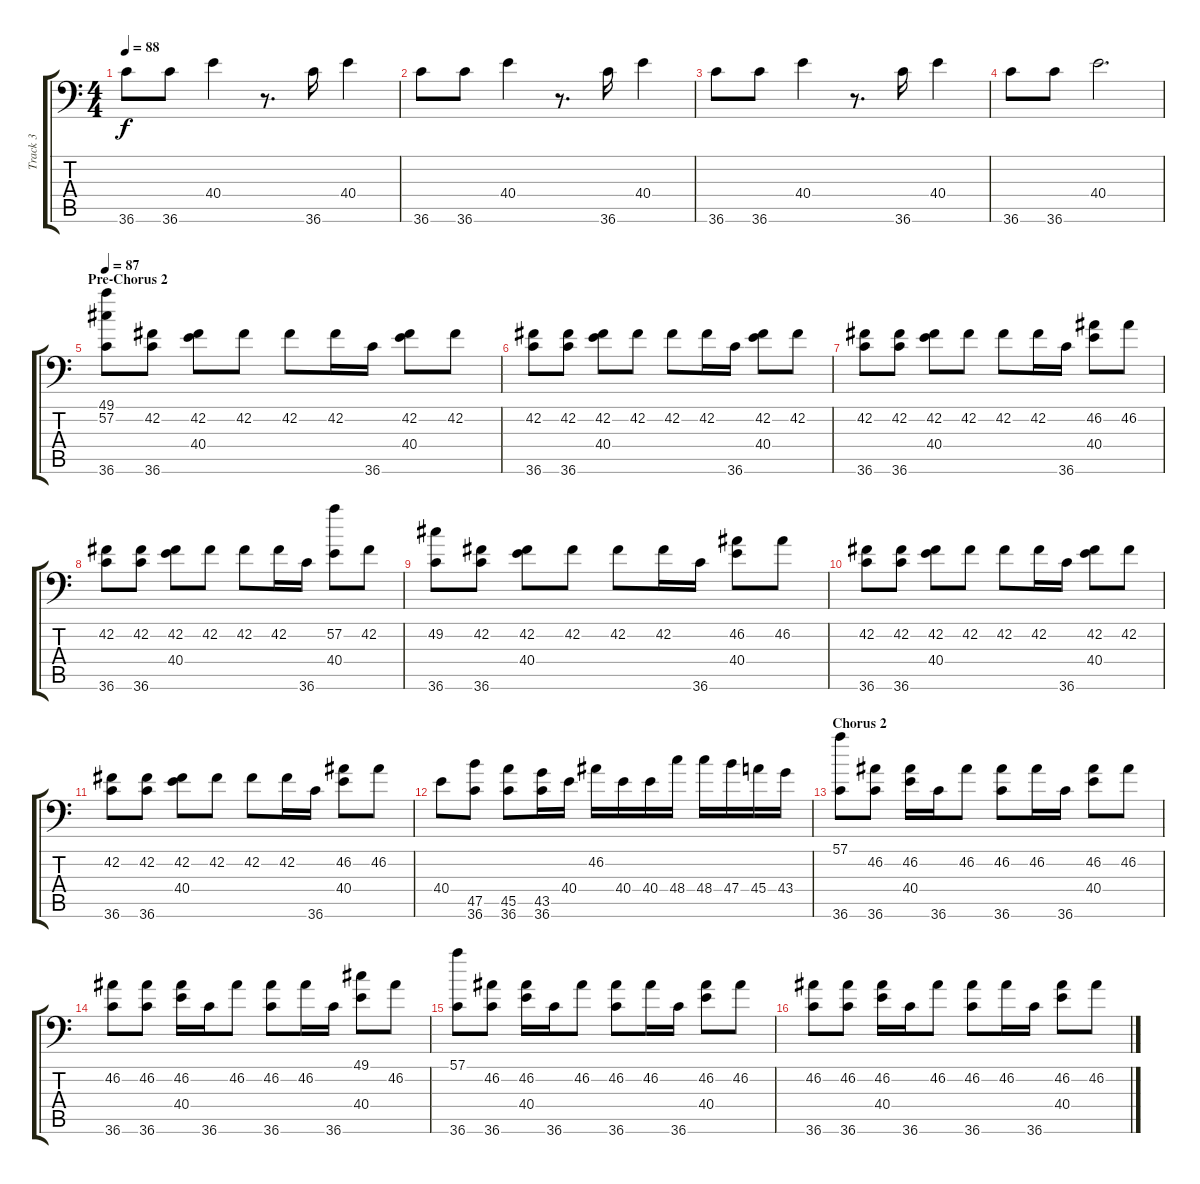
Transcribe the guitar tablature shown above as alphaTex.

\track ("Track 3" "Track 3") {instrument acousticgrandpiano}
\staff {score tabs}
\tuning (C-1 C-1 C-1 C-1 C-1 C-1) {hide}
\ts (4 4)
\tempo 88
\clef f4
\ks c
36.6.8{dy f} 36.6.8 40.4.4 r.8{d} 36.6.16 40.4.4 |
36.6.8 36.6.8 40.4.4 r.8{d} 36.6.16 40.4.4 |
36.6.8 36.6.8 40.4.4 r.8{d} 36.6.16 40.4.4 |
36.6.8 36.6.8 40.4.2{d} |
\section ("" "Pre-Chorus 2")
\tempo 87
(49.1 57.2 36.6).8 (42.2 36.6).8 (42.2 40.4).8 42.2.8 42.2.8 42.2.16 36.6.16 (42.2 40.4).8 42.2.8 |
(42.2 36.6).8 (42.2 36.6).8 (42.2 40.4).8 42.2.8 42.2.8 42.2.16 36.6.16 (42.2 40.4).8 42.2.8 |
(42.2 36.6).8 (42.2 36.6).8 (42.2 40.4).8 42.2.8 42.2.8 42.2.16 36.6.16 (46.2 40.4).8 46.2.8 |
(42.2 36.6).8 (42.2 36.6).8 (42.2 40.4).8 42.2.8 42.2.8 42.2.16 36.6.16 (57.2 40.4).8 42.2.8 |
(49.2 36.6).8 (42.2 36.6).8 (42.2 40.4).8 42.2.8 42.2.8 42.2.16 36.6.16 (46.2 40.4).8 46.2.8 |
(42.2 36.6).8 (42.2 36.6).8 (42.2 40.4).8 42.2.8 42.2.8 42.2.16 36.6.16 (42.2 40.4).8 42.2.8 |
(42.2 36.6).8 (42.2 36.6).8 (42.2 40.4).8 42.2.8 42.2.8 42.2.16 36.6.16 (46.2 40.4).8 46.2.8 |
40.4.8 (47.5 36.6).8 (45.5 36.6).8 (43.5 36.6).16 40.4.16 46.2.16 40.4.16 40.4.16 48.4.16 48.4.16 47.4.16 45.4.16 43.4.16 |
\section ("" "Chorus 2")
(57.1 36.6).8 (46.2 36.6).8 (46.2 40.4).16 36.6.16 46.2.8 (46.2 36.6).8 46.2.16 36.6.16 (46.2 40.4).8 46.2.8 |
(46.2 36.6).8 (46.2 36.6).8 (46.2 40.4).16 36.6.16 46.2.8 (46.2 36.6).8 46.2.16 36.6.16 (49.1 40.4).8 46.2.8 |
(57.1 36.6).8 (46.2 36.6).8 (46.2 40.4).16 36.6.16 46.2.8 (46.2 36.6).8 46.2.16 36.6.16 (46.2 40.4).8 46.2.8 |
(46.2 36.6).8 (46.2 36.6).8 (46.2 40.4).16 36.6.16 46.2.8 (46.2 36.6).8 46.2.16 36.6.16 (46.2 40.4).8 46.2.8
